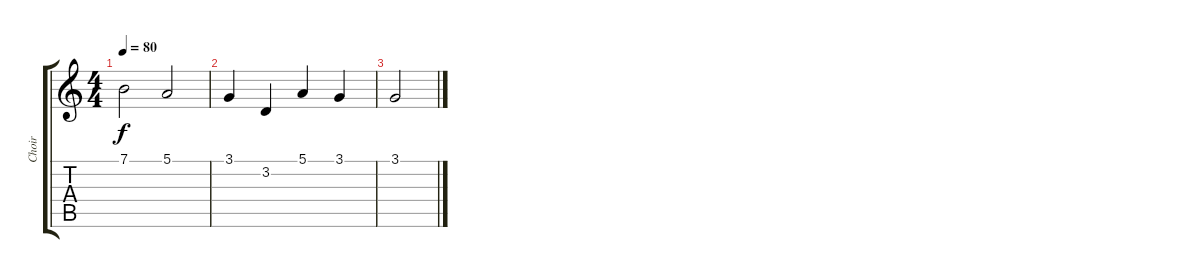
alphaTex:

\track ("Choir" "Choir") {instrument pad4choir}
\staff {score tabs}
\tuning (E4 B3 G3 D3 A2 E2) {hide}
\ts (4 4)
\tempo 80
\clef g2
\ks c
7.1.2{dy f} 5.1.2 |
3.1.4 3.2.4 5.1.4 3.1.4 |
3.1.2
